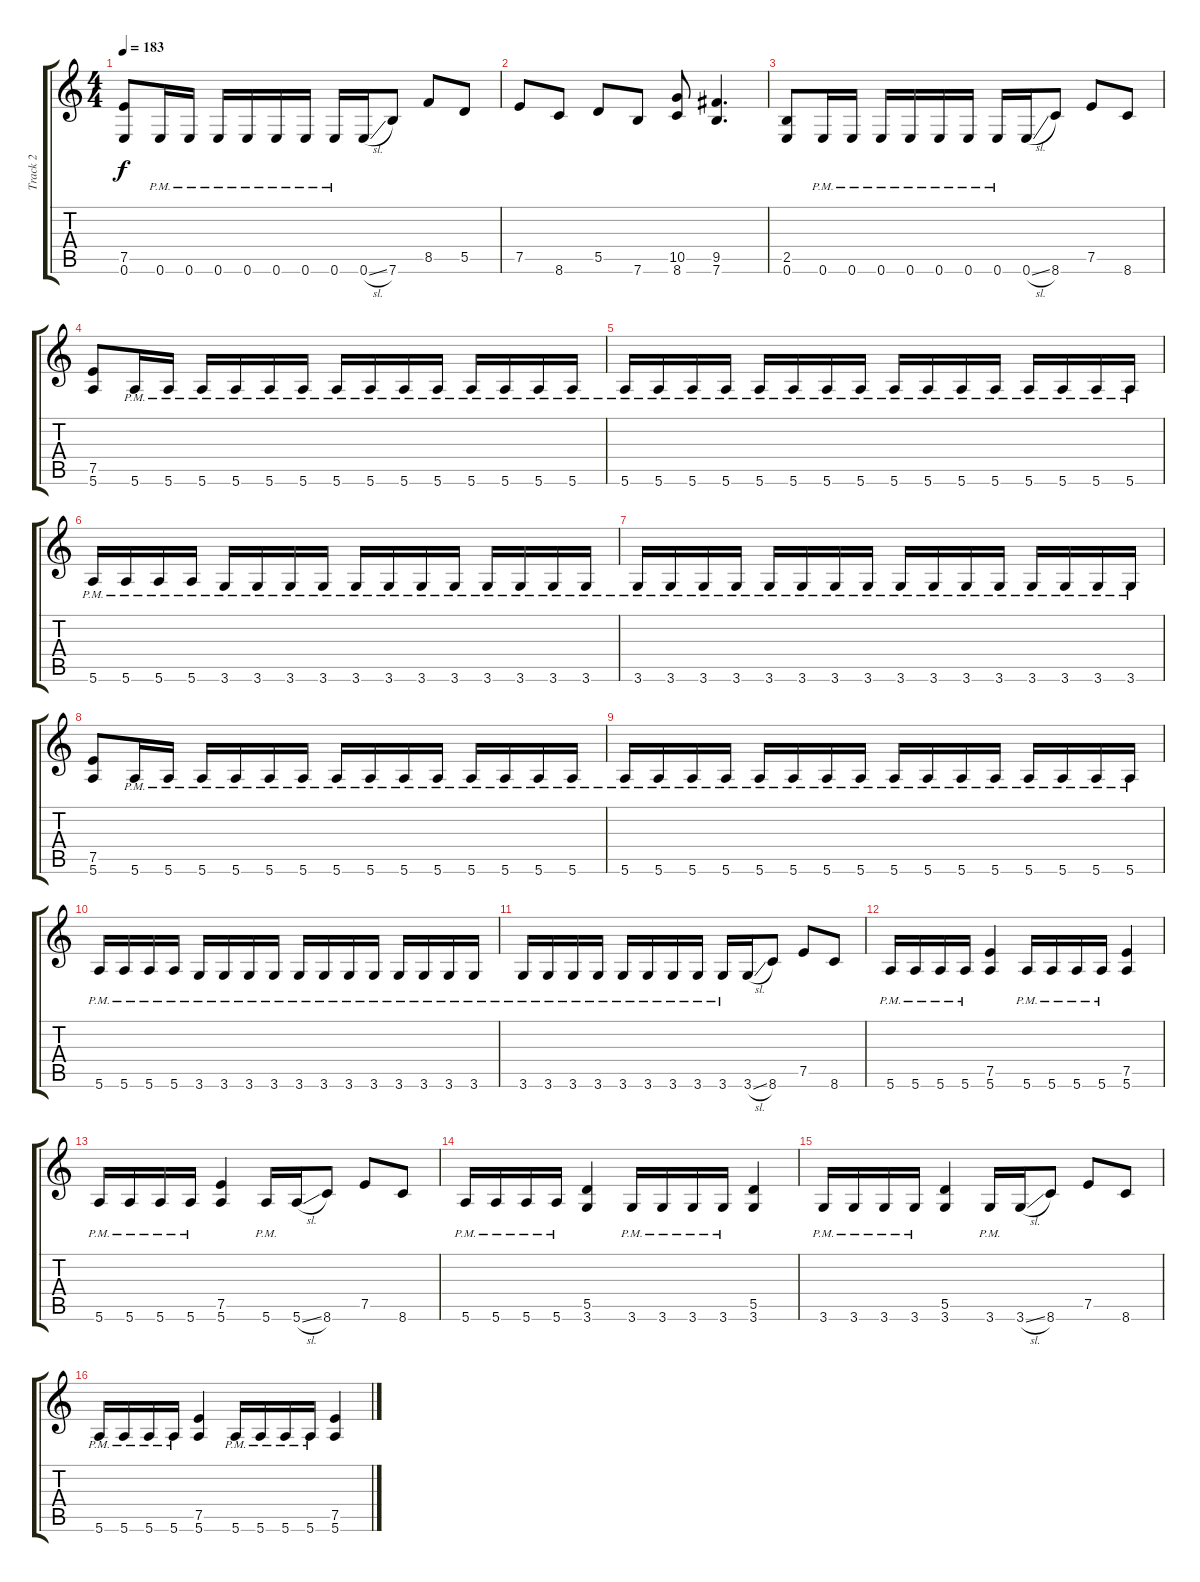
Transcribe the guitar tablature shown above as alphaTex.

\track ("Track 2" "Track 2") {instrument overdrivenguitar}
\staff {score tabs}
\tuning (E4 B3 G3 D3 A2 E2) {hide}
\ts (4 4)
\tempo 183
\clef g2
\ks c
(7.5 0.6).8{dy f} 0.6{pm}.16 0.6{pm}.16 0.6{pm}.16 0.6{pm}.16 0.6{pm}.16 0.6{pm}.16 0.6{pm}.16 0.6{sl}.16 7.6.8 8.5.8 5.5.8 |
7.5.8 8.6.8 5.5.8 7.6.8 (10.5 8.6).8 (9.5 7.6).4{d} |
(2.5 0.6).8 0.6{pm}.16 0.6{pm}.16 0.6{pm}.16 0.6{pm}.16 0.6{pm}.16 0.6{pm}.16 0.6{pm}.16 0.6{sl}.16 8.6.8 7.5.8 8.6.8 |
(7.5 5.6).8 5.6{pm}.16 5.6{pm}.16 5.6{pm}.16 5.6{pm}.16 5.6{pm}.16 5.6{pm}.16 5.6{pm}.16 5.6{pm}.16 5.6{pm}.16 5.6{pm}.16 5.6{pm}.16 5.6{pm}.16 5.6{pm}.16 5.6{pm}.16 |
5.6{pm}.16 5.6{pm}.16 5.6{pm}.16 5.6{pm}.16 5.6{pm}.16 5.6{pm}.16 5.6{pm}.16 5.6{pm}.16 5.6{pm}.16 5.6{pm}.16 5.6{pm}.16 5.6{pm}.16 5.6{pm}.16 5.6{pm}.16 5.6{pm}.16 5.6{pm}.16 |
5.6{pm}.16 5.6{pm}.16 5.6{pm}.16 5.6{pm}.16 3.6{pm}.16 3.6{pm}.16 3.6{pm}.16 3.6{pm}.16 3.6{pm}.16 3.6{pm}.16 3.6{pm}.16 3.6{pm}.16 3.6{pm}.16 3.6{pm}.16 3.6{pm}.16 3.6{pm}.16 |
3.6{pm}.16 3.6{pm}.16 3.6{pm}.16 3.6{pm}.16 3.6{pm}.16 3.6{pm}.16 3.6{pm}.16 3.6{pm}.16 3.6{pm}.16 3.6{pm}.16 3.6{pm}.16 3.6{pm}.16 3.6{pm}.16 3.6{pm}.16 3.6{pm}.16 3.6{pm}.16 |
(7.5 5.6).8 5.6{pm}.16 5.6{pm}.16 5.6{pm}.16 5.6{pm}.16 5.6{pm}.16 5.6{pm}.16 5.6{pm}.16 5.6{pm}.16 5.6{pm}.16 5.6{pm}.16 5.6{pm}.16 5.6{pm}.16 5.6{pm}.16 5.6{pm}.16 |
5.6{pm}.16 5.6{pm}.16 5.6{pm}.16 5.6{pm}.16 5.6{pm}.16 5.6{pm}.16 5.6{pm}.16 5.6{pm}.16 5.6{pm}.16 5.6{pm}.16 5.6{pm}.16 5.6{pm}.16 5.6{pm}.16 5.6{pm}.16 5.6{pm}.16 5.6{pm}.16 |
5.6{pm}.16 5.6{pm}.16 5.6{pm}.16 5.6{pm}.16 3.6{pm}.16 3.6{pm}.16 3.6{pm}.16 3.6{pm}.16 3.6{pm}.16 3.6{pm}.16 3.6{pm}.16 3.6{pm}.16 3.6{pm}.16 3.6{pm}.16 3.6{pm}.16 3.6{pm}.16 |
3.6{pm}.16 3.6{pm}.16 3.6{pm}.16 3.6{pm}.16 3.6{pm}.16 3.6{pm}.16 3.6{pm}.16 3.6{pm}.16 3.6{pm}.16 3.6{sl}.16 8.6.8 7.5.8 8.6.8 |
5.6{pm}.16 5.6{pm}.16 5.6{pm}.16 5.6{pm}.16 (7.5 5.6).4 5.6{pm}.16 5.6{pm}.16 5.6{pm}.16 5.6{pm}.16 (7.5 5.6).4 |
5.6{pm}.16 5.6{pm}.16 5.6{pm}.16 5.6{pm}.16 (7.5 5.6).4 5.6{pm}.16 5.6{sl}.16 8.6.8 7.5.8 8.6.8 |
5.6{pm}.16 5.6{pm}.16 5.6{pm}.16 5.6{pm}.16 (5.5 3.6).4 3.6{pm}.16 3.6{pm}.16 3.6{pm}.16 3.6{pm}.16 (5.5 3.6).4 |
3.6{pm}.16 3.6{pm}.16 3.6{pm}.16 3.6{pm}.16 (5.5 3.6).4 3.6{pm}.16 3.6{sl}.16 8.6.8 7.5.8 8.6.8 |
5.6{pm}.16 5.6{pm}.16 5.6{pm}.16 5.6{pm}.16 (7.5 5.6).4 5.6{pm}.16 5.6{pm}.16 5.6{pm}.16 5.6{pm}.16 (7.5 5.6).4
